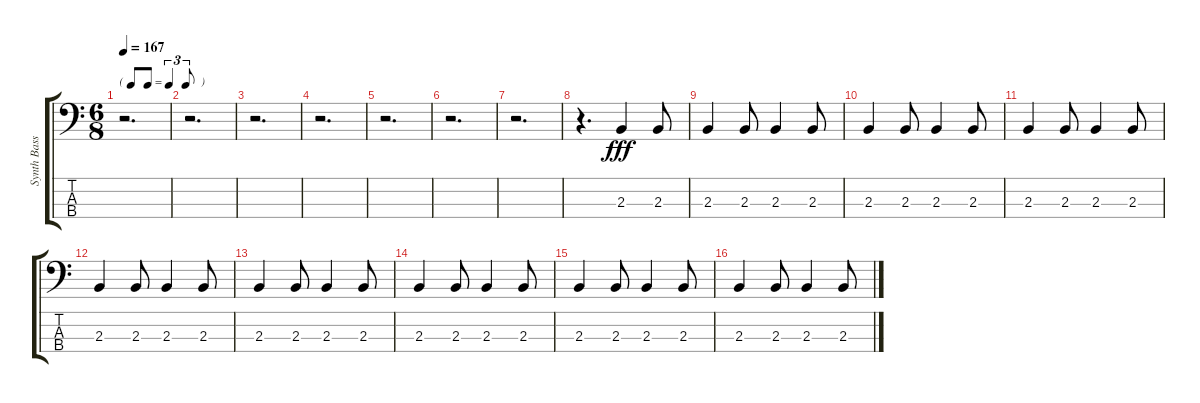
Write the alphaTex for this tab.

\track ("Synth Bass 2 RC" "Synth Bass") {instrument synthbass2}
\staff {score tabs}
\tuning (G2 D2 A1 E1) {hide}
\ts (6 8)
\tf triplet8th
\tempo 167
\clef f4
\ks c
r.2{d dy fff} |
r.2{d} |
r.2{d} |
r.2{d} |
r.2{d} |
r.2{d} |
r.2{d} |
r.4{d} 2.3.4 2.3.8 |
2.3.4 2.3.8 2.3.4 2.3.8 |
2.3.4 2.3.8 2.3.4 2.3.8 |
2.3.4 2.3.8 2.3.4 2.3.8 |
2.3.4 2.3.8 2.3.4 2.3.8 |
2.3.4 2.3.8 2.3.4 2.3.8 |
2.3.4 2.3.8 2.3.4 2.3.8 |
2.3.4 2.3.8 2.3.4 2.3.8 |
2.3.4 2.3.8 2.3.4 2.3.8
